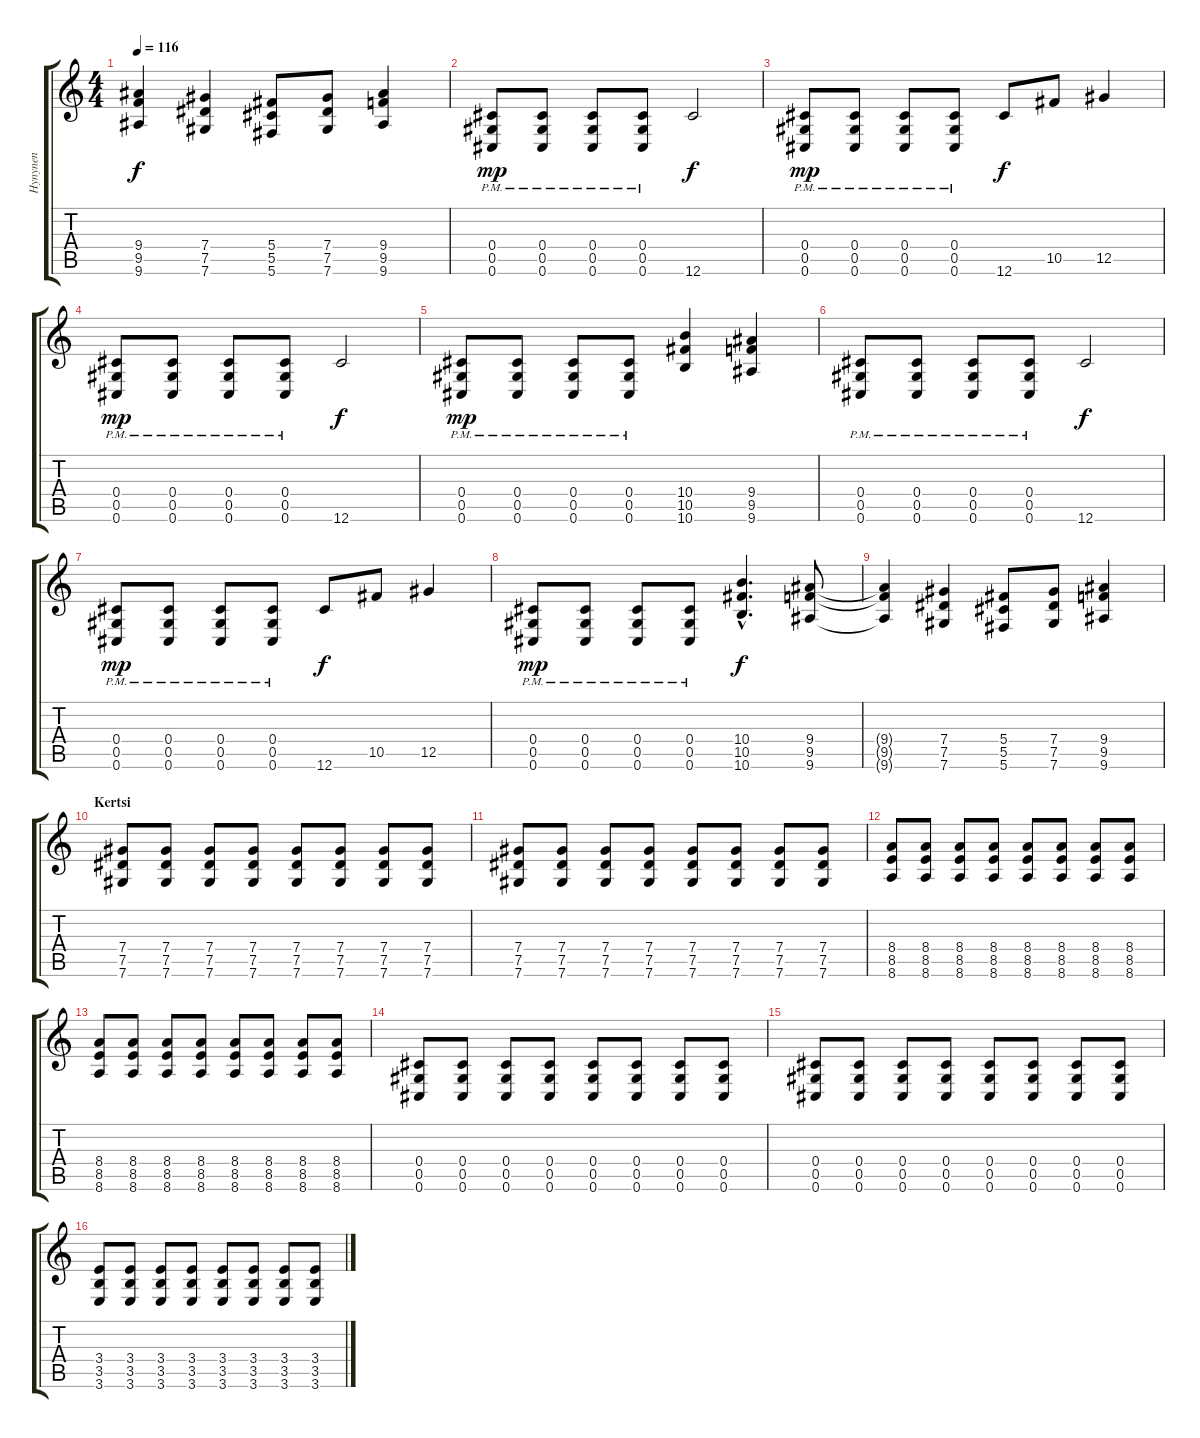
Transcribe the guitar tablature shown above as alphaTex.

\track ("Hynynen" "Hynynen") {instrument distortionguitar}
\staff {score tabs}
\tuning (Eb4 Bb3 Gb3 Db3 Ab2 Db2) {hide}
\ts (4 4)
\tempo 116
\clef g2
\ks c
(9.4{t} 9.5{t} 9.6{t}).4{dy f} (7.4 7.5 7.6).4 (5.4 5.5 5.6).8 (7.4 7.5 7.6).8 (9.4 9.5 9.6).4 |
(0.4{pm} 0.5{pm} 0.6{pm}).8{dy mp} (0.4{pm} 0.5{pm} 0.6{pm}).8 (0.4{pm} 0.5{pm} 0.6{pm}).8 (0.4{pm} 0.5{pm} 0.6{pm}).8 12.6.2{dy f} |
(0.4{pm} 0.5{pm} 0.6{pm}).8{dy mp} (0.4{pm} 0.5{pm} 0.6{pm}).8 (0.4{pm} 0.5{pm} 0.6{pm}).8 (0.4{pm} 0.5{pm} 0.6{pm}).8 12.6.8{dy f} 10.5.8 12.5.4 |
(0.4{pm} 0.5{pm} 0.6{pm}).8{dy mp} (0.4{pm} 0.5{pm} 0.6{pm}).8 (0.4{pm} 0.5{pm} 0.6{pm}).8 (0.4{pm} 0.5{pm} 0.6{pm}).8 12.6.2{dy f} |
(0.4{pm} 0.5{pm} 0.6{pm}).8{dy mp} (0.4{pm} 0.5{pm} 0.6{pm}).8 (0.4{pm} 0.5{pm} 0.6{pm}).8 (0.4{pm} 0.5{pm} 0.6{pm}).8 (10.4 10.5 10.6).4 (9.4 9.5 9.6).4 |
(0.4{pm} 0.5{pm} 0.6{pm}).8 (0.4{pm} 0.5{pm} 0.6{pm}).8 (0.4{pm} 0.5{pm} 0.6{pm}).8 (0.4{pm} 0.5{pm} 0.6{pm}).8 12.6.2{dy f} |
(0.4{pm} 0.5{pm} 0.6{pm}).8{dy mp} (0.4{pm} 0.5{pm} 0.6{pm}).8 (0.4{pm} 0.5{pm} 0.6{pm}).8 (0.4{pm} 0.5{pm} 0.6{pm}).8 12.6.8{dy f} 10.5.8 12.5.4 |
(0.4{pm} 0.5{pm} 0.6{pm}).8{dy mp} (0.4{pm} 0.5{pm} 0.6{pm}).8 (0.4{pm} 0.5{pm} 0.6{pm}).8 (0.4{pm} 0.5{pm} 0.6{pm}).8 (10.4{hac} 10.5{hac} 10.6{hac}).4{d dy f} (9.4 9.5 9.6).8 |
(9.4{t} 9.5{t} 9.6{t}).4 (7.4 7.5 7.6).4 (5.4 5.5 5.6).8 (7.4 7.5 7.6).8 (9.4 9.5 9.6).4 |
\section ("" "Kertsi")
(7.4 7.5 7.6).8 (7.4 7.5 7.6).8 (7.4 7.5 7.6).8 (7.4 7.5 7.6).8 (7.4 7.5 7.6).8 (7.4 7.5 7.6).8 (7.4 7.5 7.6).8 (7.4 7.5 7.6).8 |
(7.4 7.5 7.6).8 (7.4 7.5 7.6).8 (7.4 7.5 7.6).8 (7.4 7.5 7.6).8 (7.4 7.5 7.6).8 (7.4 7.5 7.6).8 (7.4 7.5 7.6).8 (7.4 7.5 7.6).8 |
(8.4 8.5 8.6).8 (8.4 8.5 8.6).8 (8.4 8.5 8.6).8 (8.4 8.5 8.6).8 (8.4 8.5 8.6).8 (8.4 8.5 8.6).8 (8.4 8.5 8.6).8 (8.4 8.5 8.6).8 |
(8.4 8.5 8.6).8 (8.4 8.5 8.6).8 (8.4 8.5 8.6).8 (8.4 8.5 8.6).8 (8.4 8.5 8.6).8 (8.4 8.5 8.6).8 (8.4 8.5 8.6).8 (8.4 8.5 8.6).8 |
(0.4 0.5 0.6).8 (0.4 0.5 0.6).8 (0.4 0.5 0.6).8 (0.4 0.5 0.6).8 (0.4 0.5 0.6).8 (0.4 0.5 0.6).8 (0.4 0.5 0.6).8 (0.4 0.5 0.6).8 |
(0.4 0.5 0.6).8 (0.4 0.5 0.6).8 (0.4 0.5 0.6).8 (0.4 0.5 0.6).8 (0.4 0.5 0.6).8 (0.4 0.5 0.6).8 (0.4 0.5 0.6).8 (0.4 0.5 0.6).8 |
(3.4 3.5 3.6).8 (3.4 3.5 3.6).8 (3.4 3.5 3.6).8 (3.4 3.5 3.6).8 (3.4 3.5 3.6).8 (3.4 3.5 3.6).8 (3.4 3.5 3.6).8 (3.4 3.5 3.6).8
